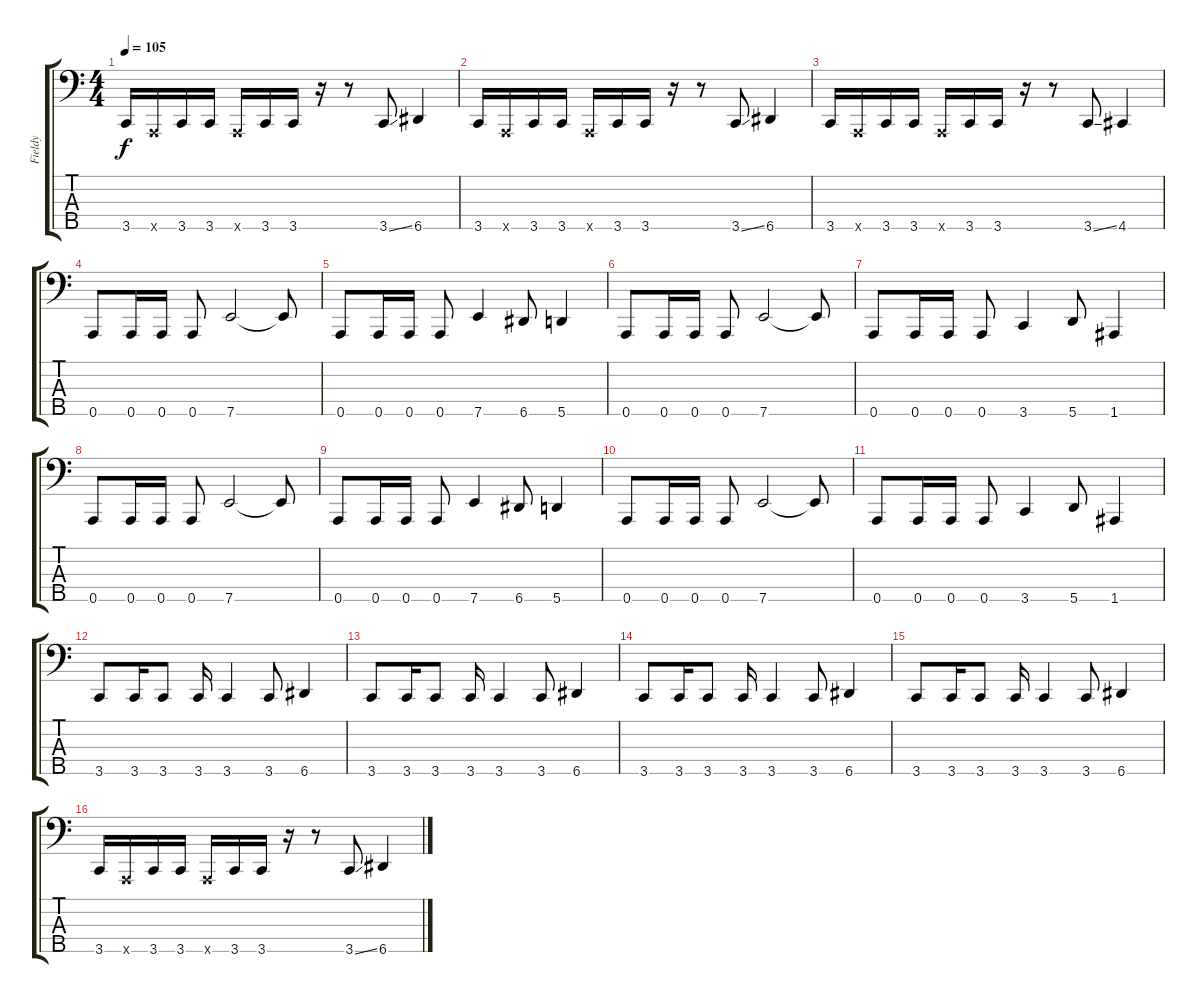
\track ("Fieldy" "Fieldy") {instrument electricbassfinger}
\staff {score tabs}
\tuning (F2 C2 G1 D1 A0) {hide}
\ts (4 4)
\tempo 105
\clef f4
\ks c
3.5.16{dy f instrument slapbass1} 0.5{x}.16 3.5.16 3.5.16 0.5{x}.16 3.5.16 3.5.16 r.16 r.8 3.5{ss}.8 6.5.4 |
3.5.16{instrument slapbass1} 0.5{x}.16 3.5.16 3.5.16 0.5{x}.16 3.5.16 3.5.16 r.16 r.8 3.5{ss}.8 6.5.4 |
3.5.16{instrument slapbass1} 0.5{x}.16 3.5.16 3.5.16 0.5{x}.16 3.5.16 3.5.16 r.16 r.8 3.5{ss}.8 4.5.4 |
0.5.8 0.5.16 0.5.16 0.5.8 7.5.2 7.5{t}.8 |
0.5.8 0.5.16 0.5.16 0.5.8 7.5.4 6.5.8 5.5.4 |
0.5.8 0.5.16 0.5.16 0.5.8 7.5.2 7.5{t}.8 |
0.5.8 0.5.16 0.5.16 0.5.8 3.5.4 5.5.8 1.5.4 |
0.5.8 0.5.16 0.5.16 0.5.8 7.5.2 7.5{t}.8 |
0.5.8 0.5.16 0.5.16 0.5.8 7.5.4 6.5.8 5.5.4 |
0.5.8 0.5.16 0.5.16 0.5.8 7.5.2 7.5{t}.8 |
0.5.8 0.5.16 0.5.16 0.5.8 3.5.4 5.5.8 1.5.4 |
3.5.8{instrument electricbassfinger} 3.5.16 3.5.8 3.5.16 3.5.4 3.5.8 6.5.4 |
3.5.8 3.5.16 3.5.8 3.5.16 3.5.4 3.5.8 6.5.4 |
3.5.8 3.5.16 3.5.8 3.5.16 3.5.4 3.5.8 6.5.4 |
3.5.8 3.5.16 3.5.8 3.5.16 3.5.4 3.5.8 6.5.4 |
3.5.16{instrument slapbass1} 0.5{x}.16 3.5.16 3.5.16 0.5{x}.16 3.5.16 3.5.16 r.16 r.8 3.5{ss}.8 6.5.4
